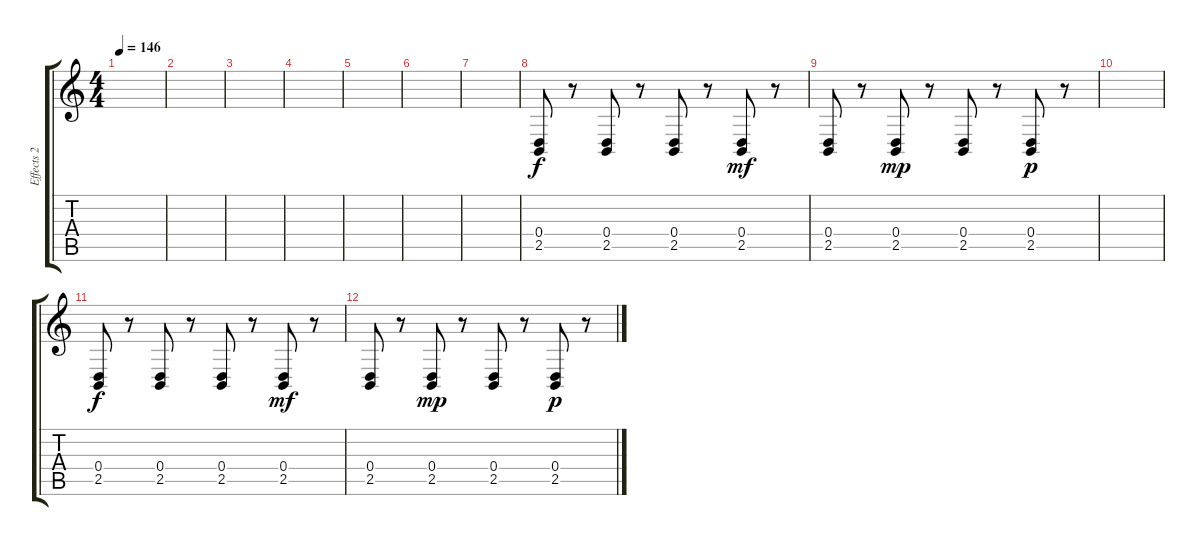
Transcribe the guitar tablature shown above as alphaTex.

\track ("Effects 2" "Effects 2") {instrument pad8sweep}
\staff {score tabs}
\tuning (E4 B3 G3 D3 A2 E2) {hide}
\ts (4 4)
\tempo 146
\clef g2
\ks c
|
|
|
|
|
|
|
(0.4 2.5).8{dy f} r.8 (0.4 2.5).8 r.8 (0.4 2.5).8 r.8 (0.4 2.5).8{dy mf} r.8 |
(0.4 2.5).8 r.8 (0.4 2.5).8{dy mp} r.8 (0.4 2.5).8 r.8 (0.4 2.5).8{dy p} r.8 |
|
(0.4 2.5).8{dy f} r.8 (0.4 2.5).8 r.8 (0.4 2.5).8 r.8 (0.4 2.5).8{dy mf} r.8 |
(0.4 2.5).8 r.8 (0.4 2.5).8{dy mp} r.8 (0.4 2.5).8 r.8 (0.4 2.5).8{dy p} r.8
